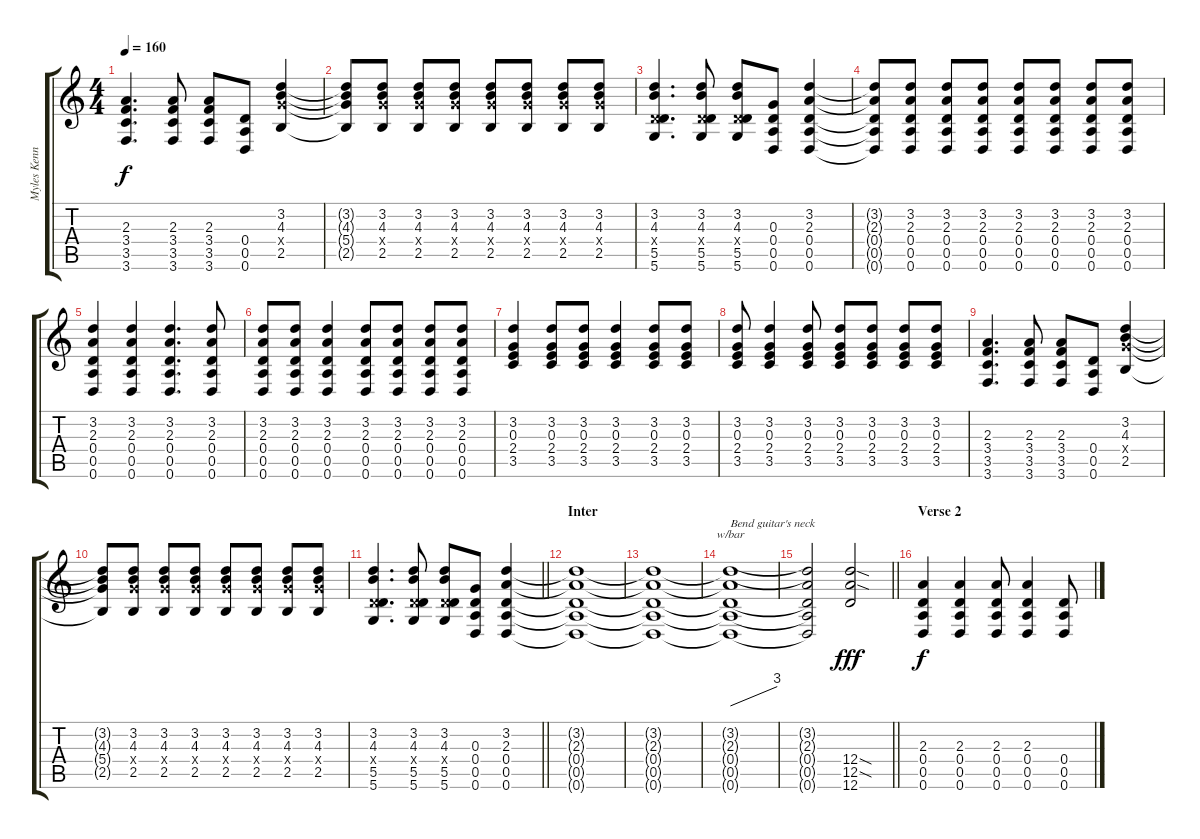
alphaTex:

\track ("Myles Kennedy [Guitar]" "Myles Kenn") {instrument acousticguitarsteel}
\staff {score tabs}
\tuning (E4 B3 G3 D3 A2 D2) {hide}
\ts (4 4)
\tempo 160
\clef g2
\ks c
(2.3 3.4 3.5 3.6).4{d dy f} (2.3 3.4 3.5 3.6).8 (2.3 3.4 3.5 3.6).8 (0.4 0.5 0.6).8 (3.2 4.3 5.4{x} 2.5).4 |
(3.2{t} 4.3{t} 5.4{t} 2.5{t}).8 (3.2 4.3 5.4{x} 2.5).8 (3.2 4.3 5.4{x} 2.5).8 (3.2 4.3 5.4{x} 2.5).8 (3.2 4.3 5.4{x} 2.5).8 (3.2 4.3 5.4{x} 2.5).8 (3.2 4.3 5.4{x} 2.5).8 (3.2 4.3 5.4{x} 2.5).8 |
(3.2 4.3 0.4{x} 5.5 5.6).4{d} (3.2 4.3 0.4{x} 5.5 5.6).8 (3.2 4.3 0.4{x} 5.5 5.6).8 (0.3 0.4 0.5 0.6).8 (3.2 2.3 0.4 0.5 0.6).4 |
(3.2{t} 2.3{t} 0.4{t} 0.5{t} 0.6{t}).8 (3.2 2.3 0.4 0.5 0.6).8 (3.2 2.3 0.4 0.5 0.6).8 (3.2 2.3 0.4 0.5 0.6).8 (3.2 2.3 0.4 0.5 0.6).8 (3.2 2.3 0.4 0.5 0.6).8 (3.2 2.3 0.4 0.5 0.6).8 (3.2 2.3 0.4 0.5 0.6).8 |
(3.2 2.3 0.4 0.5 0.6).4 (3.2 2.3 0.4 0.5 0.6).4 (3.2 2.3 0.4 0.5 0.6).4{d} (3.2 2.3 0.4 0.5 0.6).8 |
(3.2 2.3 0.4 0.5 0.6).8 (3.2 2.3 0.4 0.5 0.6).8 (3.2 2.3 0.4 0.5 0.6).4 (3.2 2.3 0.4 0.5 0.6).8 (3.2 2.3 0.4 0.5 0.6).8 (3.2 2.3 0.4 0.5 0.6).8 (3.2 2.3 0.4 0.5 0.6).8 |
(3.2 0.3 2.4 3.5).4 (3.2 0.3 2.4 3.5).8 (3.2 0.3 2.4 3.5).8 (3.2 0.3 2.4 3.5).4 (3.2 0.3 2.4 3.5).8 (3.2 0.3 2.4 3.5).8 |
(3.2 0.3 2.4 3.5).8 (3.2 0.3 2.4 3.5).4 (3.2 0.3 2.4 3.5).8 (3.2 0.3 2.4 3.5).8 (3.2 0.3 2.4 3.5).8 (3.2 0.3 2.4 3.5).8 (3.2 0.3 2.4 3.5).8 |
(2.3 3.4 3.5 3.6).4{d} (2.3 3.4 3.5 3.6).8 (2.3 3.4 3.5 3.6).8 (0.4 0.5 0.6).8 (3.2 4.3 5.4{x} 2.5).4 |
(3.2{t} 4.3{t} 5.4{t} 2.5{t}).8 (3.2 4.3 5.4{x} 2.5).8 (3.2 4.3 5.4{x} 2.5).8 (3.2 4.3 5.4{x} 2.5).8 (3.2 4.3 5.4{x} 2.5).8 (3.2 4.3 5.4{x} 2.5).8 (3.2 4.3 5.4{x} 2.5).8 (3.2 4.3 5.4{x} 2.5).8 |
\barLineRight lightlight
(3.2 4.3 0.4{x} 5.5 5.6).4{d} (3.2 4.3 0.4{x} 5.5 5.6).8 (3.2 4.3 0.4{x} 5.5 5.6).8 (0.3 0.4 0.5 0.6).8 (3.2 2.3 0.4 0.5 0.6).4{volume 7} |
\section ("" "Inter")
(3.2{t} 2.3{t} 0.4{t} 0.5{t} 0.6{t}).1 |
(3.2{t} 2.3{t} 0.4{t} 0.5{t} 0.6{t}).1 |
(3.2{t} 2.3{t} 0.4{t} 0.5{t} 0.6{t}).1{tbe (dive default 0 0 60 12) txt "Bend guitar's neck" volume 12} |
\barLineRight lightlight
(3.2{t} 2.3{t} 0.4{t} 0.5{t} 0.6{t}).2 (12.4{sod} 12.5{sod} 12.6).2{dy fff volume 13} |
\section ("" "Verse 2")
(2.3 0.4 0.5 0.6).4{dy f} (2.3 0.4 0.5 0.6).4 (2.3 0.4 0.5 0.6).8 (2.3 0.4 0.5 0.6).4 (0.4 0.5 0.6).8
